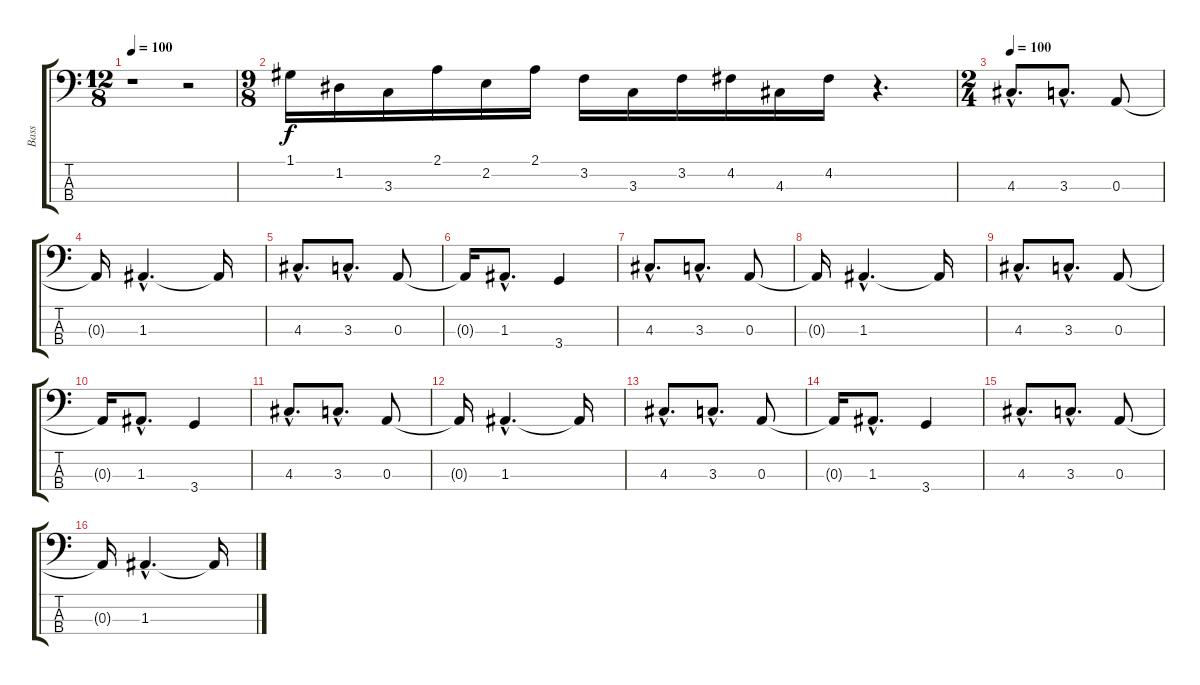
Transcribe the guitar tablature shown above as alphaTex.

\track ("Bass" "Bass") {instrument electricbassfinger}
\staff {score tabs}
\tuning (G2 D2 A1 E1) {hide}
\ts (12 8)
\tempo 100
\clef f4
\ks c
r.1{dy f} r.2 |
\ts (9 8)
1.1.16 1.2.16 3.3.16 2.1.16 2.2.16 2.1.16 3.2.16 3.3.16 3.2.16 4.2.16 4.3.16 4.2.16 r.4{d} |
\ts (2 4)
\tempo 100
4.3{hac}.8{d} 3.3{hac}.8{d} 0.3.8 |
0.3{t}.16 1.3{hac}.4{d} 1.3{t}.16 |
4.3{hac}.8{d} 3.3{hac}.8{d} 0.3.8 |
0.3{t}.16 1.3{hac}.8{d} 3.4.4 |
4.3{hac}.8{d} 3.3{hac}.8{d} 0.3.8 |
0.3{t}.16 1.3{hac}.4{d} 1.3{t}.16 |
4.3{hac}.8{d} 3.3{hac}.8{d} 0.3.8 |
0.3{t}.16 1.3{hac}.8{d} 3.4.4 |
4.3{hac}.8{d} 3.3{hac}.8{d} 0.3.8 |
0.3{t}.16 1.3{hac}.4{d} 1.3{t}.16 |
4.3{hac}.8{d} 3.3{hac}.8{d} 0.3.8 |
0.3{t}.16 1.3{hac}.8{d} 3.4.4 |
4.3{hac}.8{d} 3.3{hac}.8{d} 0.3.8 |
0.3{t}.16 1.3{hac}.4{d} 1.3{t}.16
